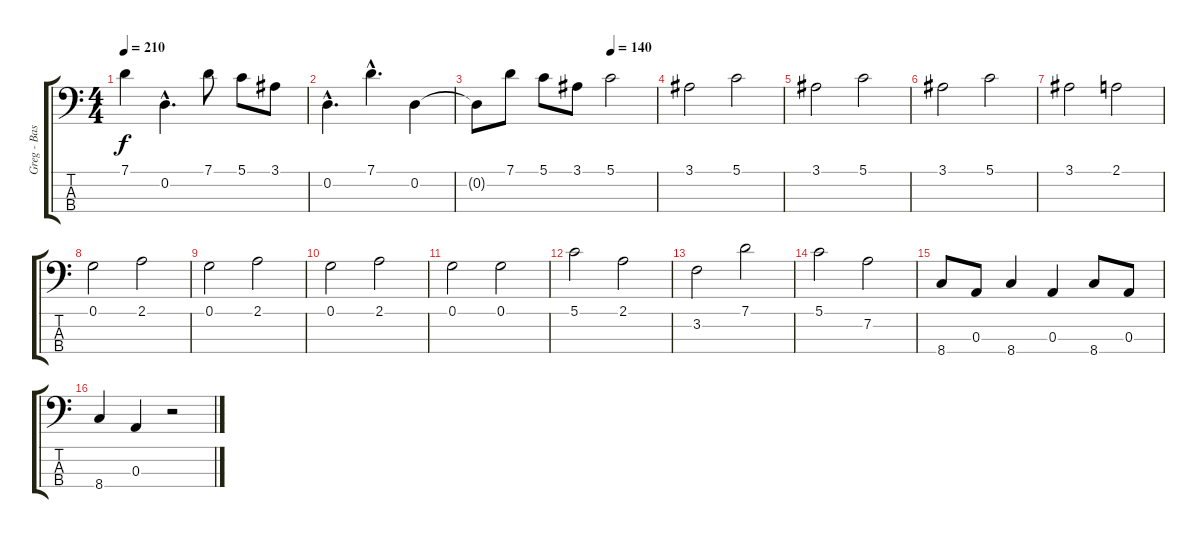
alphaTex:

\track ("Greg - Bass" "Greg - Bas") {instrument electricbasspick}
\staff {score tabs}
\tuning (G2 D2 A1 E1) {hide}
\ts (4 4)
\tempo 210
\clef f4
\ks c
7.1{t}.4{dy f} 0.2{hac}.4{d} 7.1.8 5.1.8 3.1.8 |
0.2{hac}.4{d} 7.1{hac}.4{d} 0.2.4 |
\tempo (140 0.75)
0.2{t}.8 7.1.8 5.1.8 3.1.8 5.1.2 |
3.1.2 5.1.2 |
3.1.2 5.1.2 |
3.1.2 5.1.2 |
3.1.2 2.1.2 |
0.1.2 2.1.2 |
0.1.2 2.1.2 |
0.1.2 2.1.2 |
0.1.2 0.1.2 |
5.1.2 2.1.2 |
3.2.2 7.1.2 |
5.1.2 7.2.2 |
8.4.8 0.3.8 8.4.4 0.3.4 8.4.8 0.3.8 |
8.4.4 0.3.4 r.2
